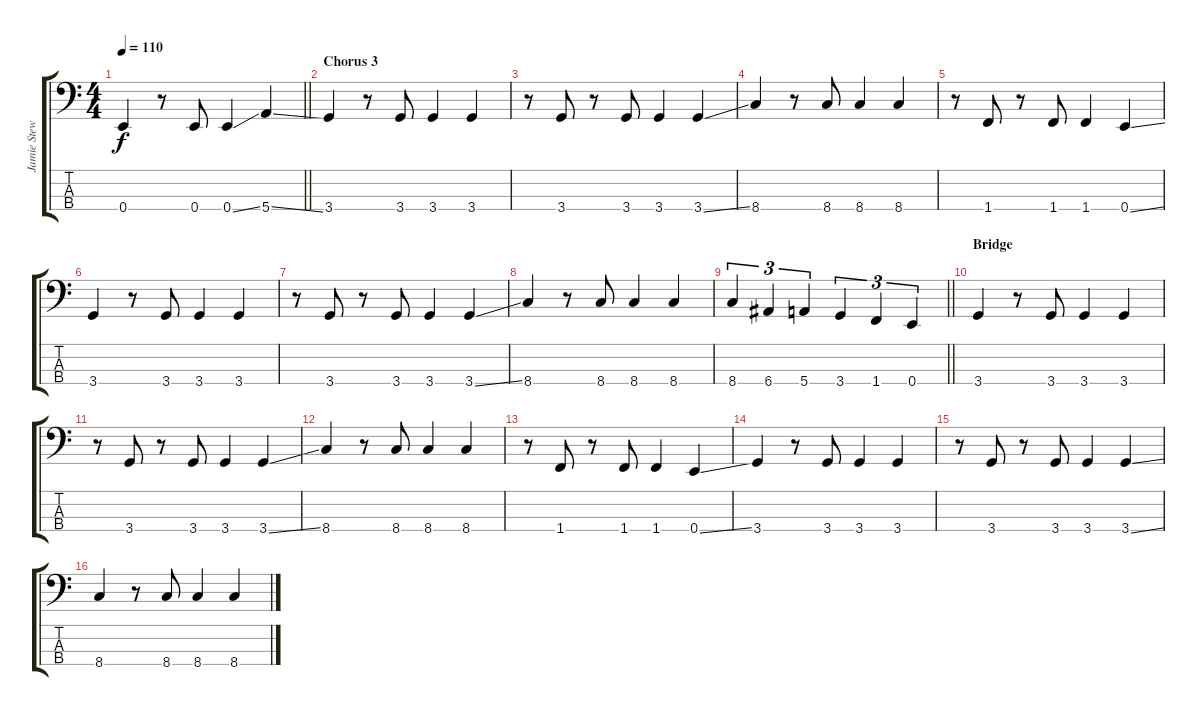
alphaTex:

\track ("Jamie Stewart - Bass" "Jamie Stew") {instrument electricbasspick}
\staff {score tabs}
\tuning (G2 D2 A1 E1) {hide}
\ts (4 4)
\tempo 110
\clef f4
\barLineRight lightlight
\ks c
0.4.4{dy f} r.8 0.4.8 0.4{ss}.4 5.4{ss}.4 |
\section ("" "Chorus 3")
3.4.4 r.8 3.4.8 3.4.4 3.4.4 |
r.8 3.4.8 r.8 3.4.8 3.4.4 3.4{ss}.4 |
8.4.4 r.8 8.4.8 8.4.4 8.4.4 |
r.8 1.4.8 r.8 1.4.8 1.4.4 0.4{ss}.4 |
3.4.4 r.8 3.4.8 3.4.4 3.4.4 |
r.8 3.4.8 r.8 3.4.8 3.4.4 3.4{ss}.4 |
8.4.4 r.8 8.4.8 8.4.4 8.4.4 |
\barLineRight lightlight
8.4.4{tu (3 2)} 6.4.4{tu (3 2)} 5.4.4{tu (3 2)} 3.4.4{tu (3 2)} 1.4.4{tu (3 2)} 0.4.4{tu (3 2)} |
\section ("" "Bridge")
3.4.4 r.8 3.4.8 3.4.4 3.4.4 |
r.8 3.4.8 r.8 3.4.8 3.4.4 3.4{ss}.4 |
8.4.4 r.8 8.4.8 8.4.4 8.4.4 |
r.8 1.4.8 r.8 1.4.8 1.4.4 0.4{ss}.4 |
3.4.4 r.8 3.4.8 3.4.4 3.4.4 |
r.8 3.4.8 r.8 3.4.8 3.4.4 3.4{ss}.4 |
8.4.4 r.8 8.4.8 8.4.4 8.4.4
